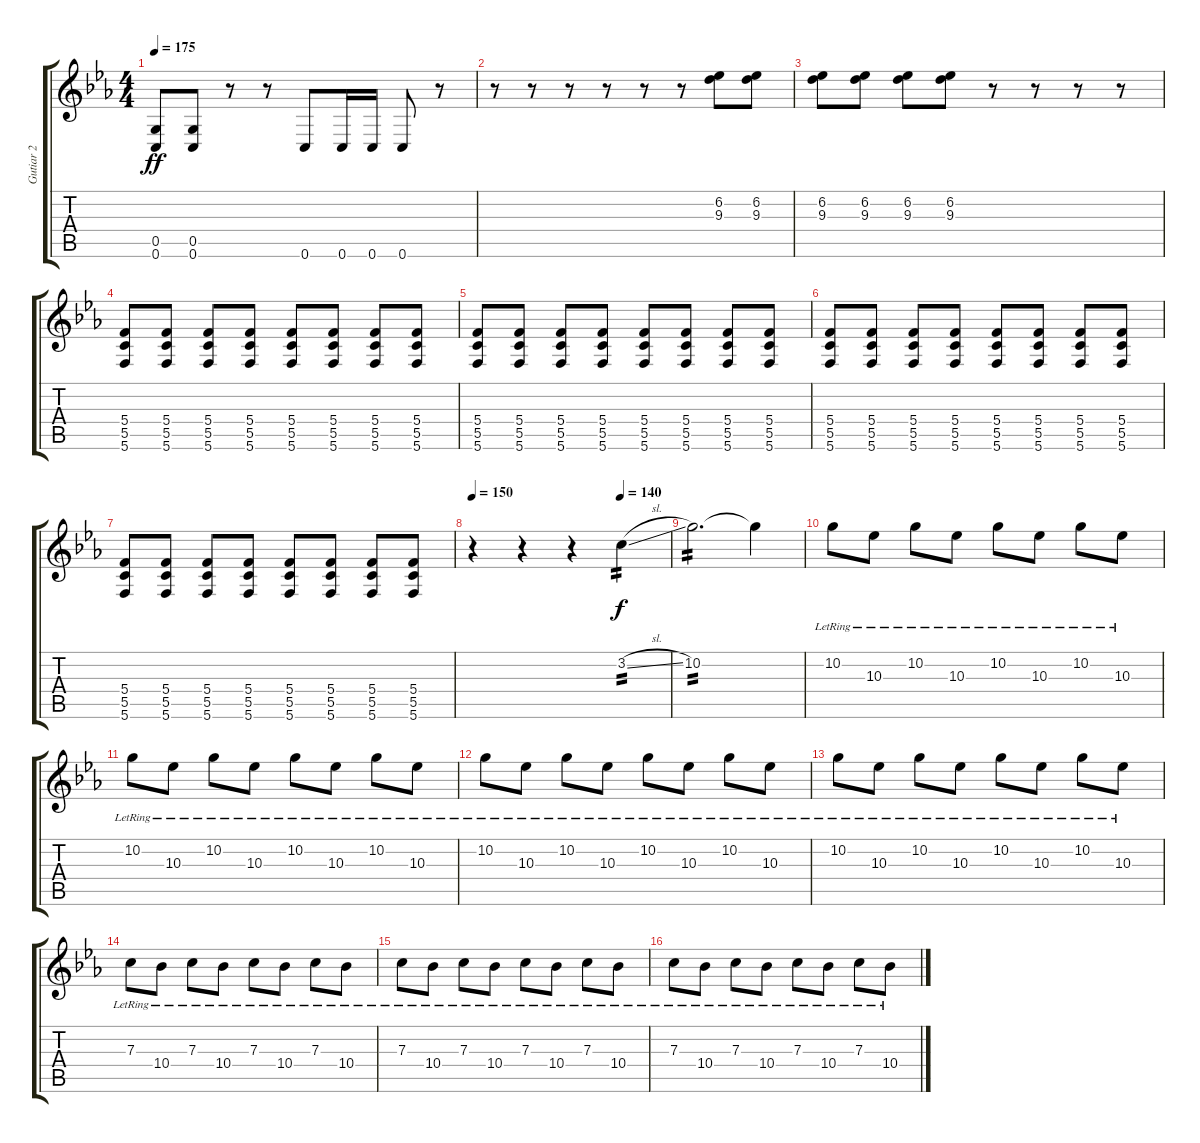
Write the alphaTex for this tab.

\track ("Gutiar 2" "Gutiar 2") {instrument overdrivenguitar}
\staff {score tabs}
\tuning (D4 A3 F3 C3 G2 C2) {hide}
\ts (4 4)
\tempo 175
\clef g2
\ks cminor
(0.5 0.6).8{dy ff} (0.5 0.6).8 r.8 r.8 0.6.8 0.6.16 0.6.16 0.6.8 r.8 |
r.8 r.8 r.8 r.8 r.8 r.8 (6.2 9.3).8 (6.2 9.3).8 |
(6.2 9.3).8 (6.2 9.3).8 (6.2 9.3).8 (6.2 9.3).8 r.8 r.8 r.8 r.8 |
(5.4 5.5 5.6).8 (5.4 5.5 5.6).8 (5.4 5.5 5.6).8 (5.4 5.5 5.6).8 (5.4 5.5 5.6).8 (5.4 5.5 5.6).8 (5.4 5.5 5.6).8 (5.4 5.5 5.6).8 |
(5.4 5.5 5.6).8 (5.4 5.5 5.6).8 (5.4 5.5 5.6).8 (5.4 5.5 5.6).8 (5.4 5.5 5.6).8 (5.4 5.5 5.6).8 (5.4 5.5 5.6).8 (5.4 5.5 5.6).8 |
(5.4 5.5 5.6).8 (5.4 5.5 5.6).8 (5.4 5.5 5.6).8 (5.4 5.5 5.6).8 (5.4 5.5 5.6).8 (5.4 5.5 5.6).8 (5.4 5.5 5.6).8 (5.4 5.5 5.6).8 |
(5.4 5.5 5.6).8 (5.4 5.5 5.6).8 (5.4 5.5 5.6).8 (5.4 5.5 5.6).8 (5.4 5.5 5.6).8 (5.4 5.5 5.6).8 (5.4 5.5 5.6).8 (5.4 5.5 5.6).8 |
\tempo 150
\tempo (140 0.75)
r.4{instrument electricguitarjazz} r.4 r.4 3.2{sl}.4{tp 2 dy f} |
10.2.2{d tp 2} 10.2{t}.4 |
10.2{lr}.8{balance 13} 10.3{lr}.8 10.2{lr}.8 10.3{lr}.8 10.2{lr}.8 10.3{lr}.8 10.2{lr}.8 10.3{lr}.8 |
10.2{lr}.8 10.3{lr}.8 10.2{lr}.8 10.3{lr}.8 10.2{lr}.8 10.3{lr}.8 10.2{lr}.8 10.3{lr}.8 |
10.2{lr}.8 10.3{lr}.8 10.2{lr}.8 10.3{lr}.8 10.2{lr}.8 10.3{lr}.8 10.2{lr}.8 10.3{lr}.8 |
10.2{lr}.8 10.3{lr}.8 10.2{lr}.8 10.3{lr}.8 10.2{lr}.8 10.3{lr}.8 10.2{lr}.8 10.3{lr}.8 |
7.3{lr}.8 10.4{lr}.8 7.3{lr}.8 10.4{lr}.8 7.3{lr}.8 10.4{lr}.8 7.3{lr}.8 10.4{lr}.8 |
7.3{lr}.8 10.4{lr}.8 7.3{lr}.8 10.4{lr}.8 7.3{lr}.8 10.4{lr}.8 7.3{lr}.8 10.4{lr}.8 |
7.3{lr}.8 10.4{lr}.8 7.3{lr}.8 10.4{lr}.8 7.3{lr}.8 10.4{lr}.8 7.3{lr}.8 10.4{lr}.8
